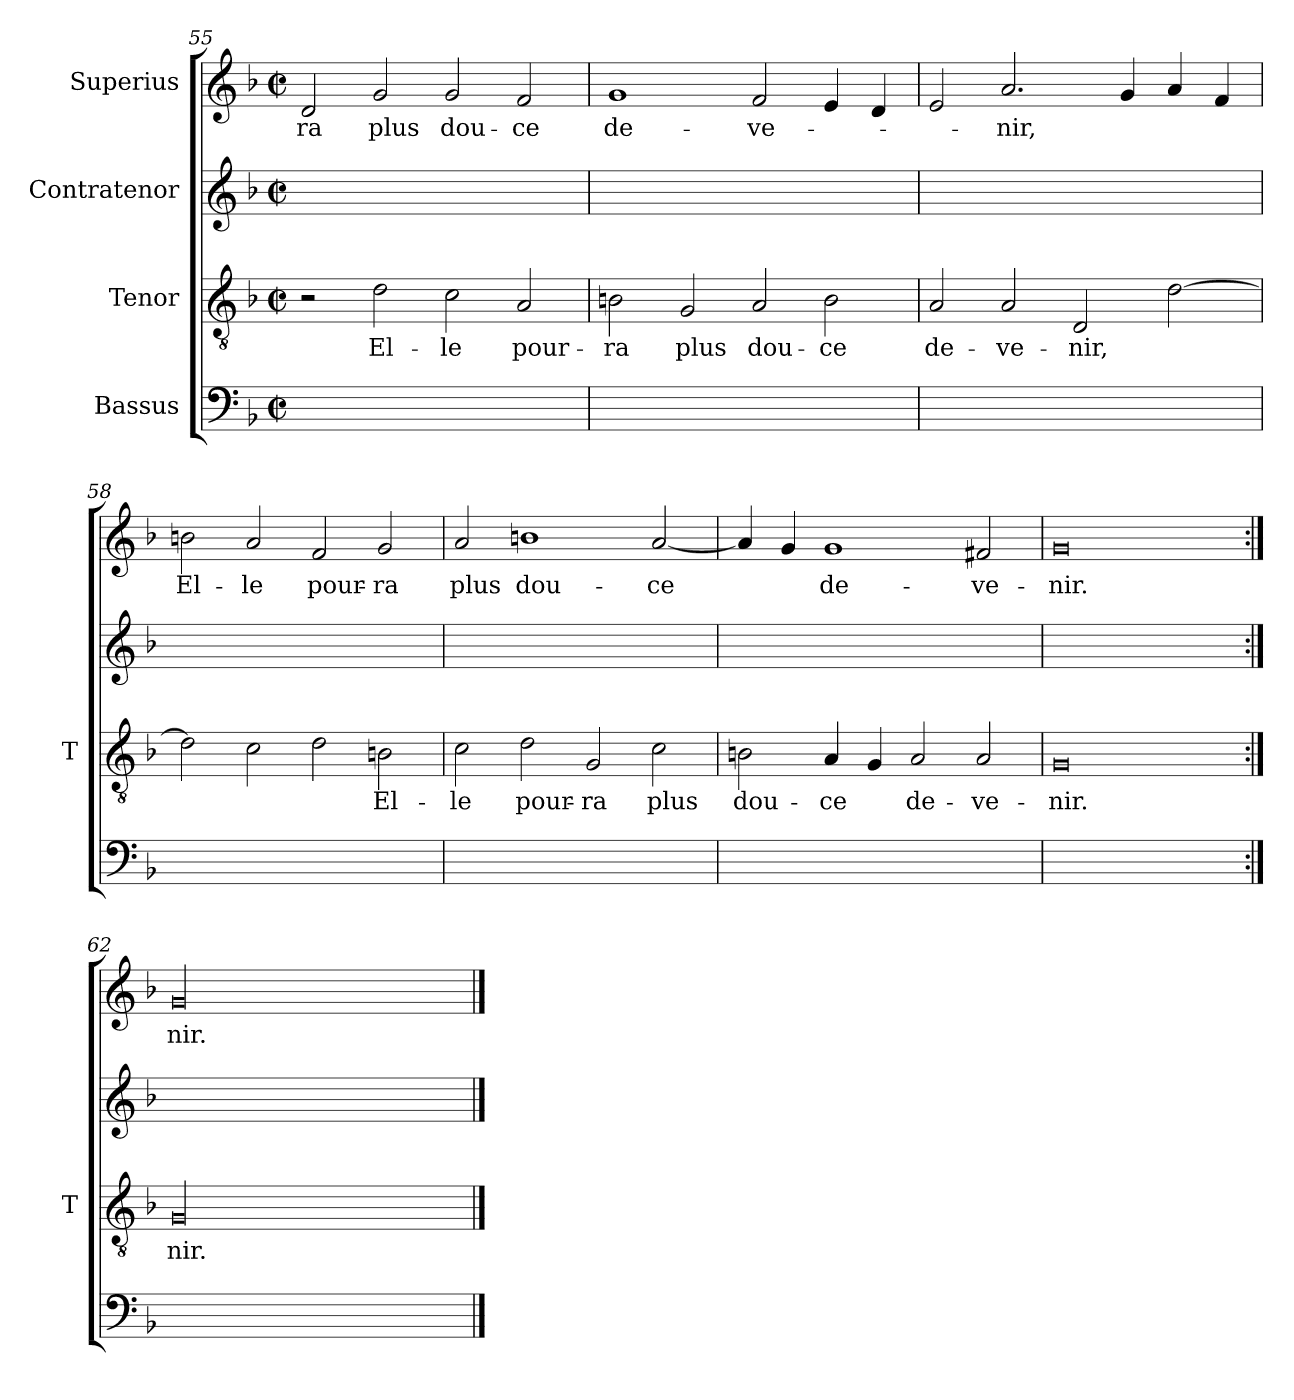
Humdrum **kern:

**kern	**kern	**text	**kern	**kern	**text
*part4	*part3	*part3	*part2	*part1	*part1
*staff4	*staff3	*staff3	*staff2	*staff1	*staff1
*I"Bassus	*I"Tenor	*	*I"Contratenor	*I"Superius	*
*	*I'T	*	*	*	*
*clefF4	*clefGv2	*	*clefG2	*clefG2	*
*k[b-]	*k[b-]	*	*k[b-]	*k[b-]	*
*F:	*F:	*	*F:	*F:	*
*M2/2	*M2/2	*	*M2/2	*M2/2	*
*met(c|)	*met(c|)	*	*met(c|)	*met(c|)	*
=55	=55	=55	=55	=55	=55
1ryy	2r	.	1ryy	2d	-ra
.	2d	El-	.	2g	-plus
1ryy	2c	-le	1ryy	2g	dou-
.	2A	pour-	.	2f	-ce
=56	=56	=56	=56	=56	=56
1ryy	2B	-ra	1ryy	1g	de-
.	2G	-plus	.	.	.
1ryy	2A	dou-	1ryy	2f	ve-
.	2B	-ce	.	4e	.
.	.	.	.	4d	.
=57	=57	=57	=57	=57	=57
1ryy	2A	de-	1ryy	2e	.
.	2A	ve-	.	2.a	-nir,
1ryy	2D	-nir,	1ryy	.	.
.	.	.	.	4g	.
.	[2d	.	.	4a	.
.	.	.	.	4f	.
=58	=58	=58	=58	=58	=58
1ryy	2d]	.	1ryy	2b	El-
.	2c	.	.	2a	-le
1ryy	2d	.	1ryy	2f	pour-
.	2B	El-	.	2g	-ra
=59	=59	=59	=59	=59	=59
1ryy	2c	-le	1ryy	2a	-plus
.	2d	pour-	.	1b	dou-
1ryy	2G	-ra	1ryy	.	.
.	2c	-plus	.	[2a	-ce
=60	=60	=60	=60	=60	=60
1ryy	2B	dou-	1ryy	4a]	.
.	.	.	.	4g	.
.	4A	-ce	.	1g	de-
.	4G	.	.	.	.
1ryy	2A	de-	1ryy	.	.
.	2A	ve-	.	2f#X	ve-
=61	=61	=61	=61	=61	=61
1ryy	0G	-nir.	1ryy	0g	-nir.
1ryy	.	.	1ryy	.	.
=62:|!	=62:|!	=62:|!	=62:|!	=62:|!	=62:|!
1ryy	00G	-nir.	1ryy	00g	-nir.
0.ryy	.	.	0.ryy	.	.
==	==	==	==	==	==
*-	*-	*-	*-	*-	*-
